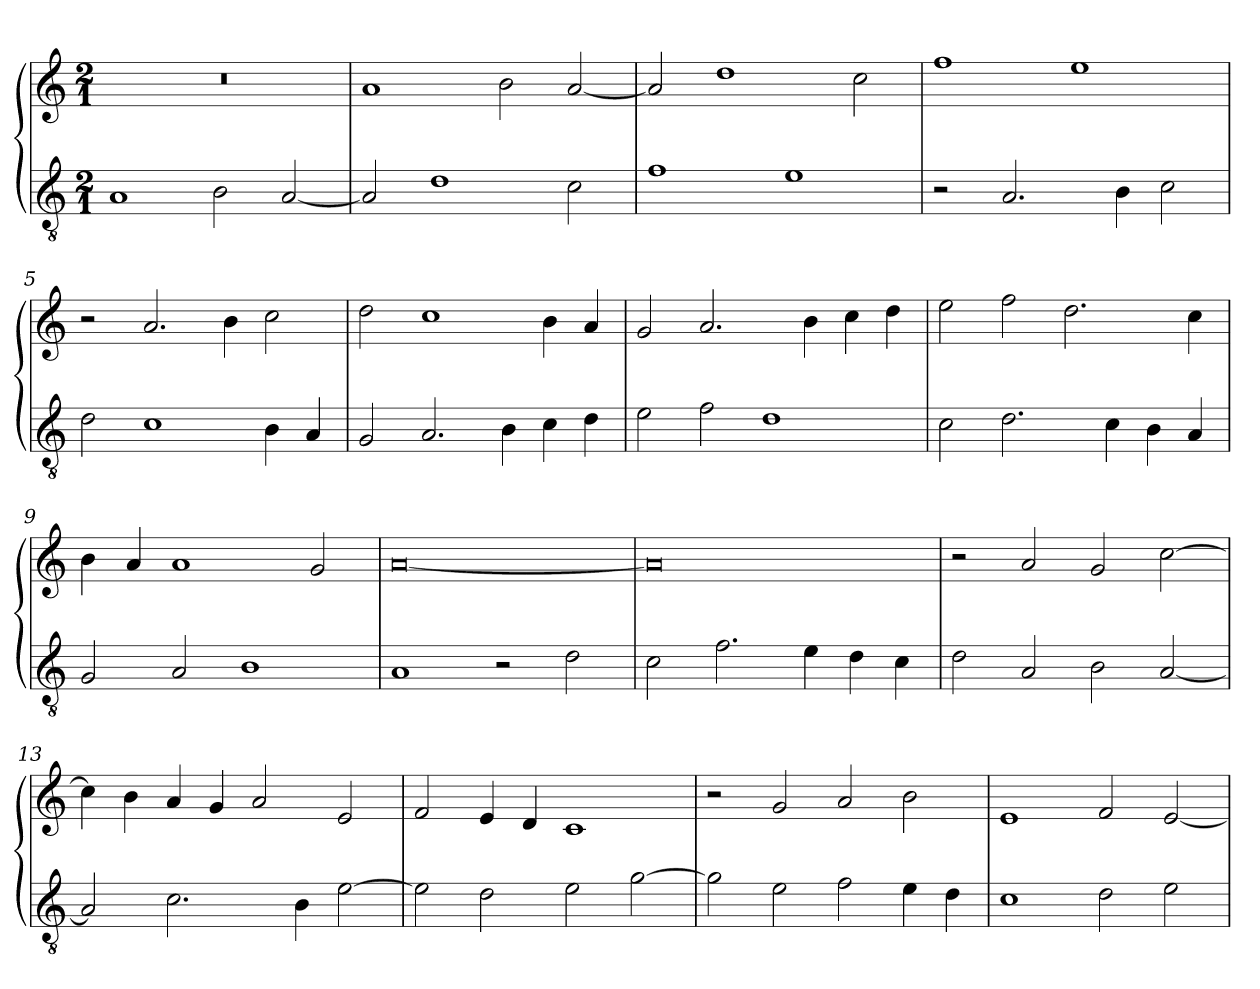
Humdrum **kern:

**kern	**kern
*part2	*part1
*staff2	*staff1
*clefGv2	*clefG2
*k[]	*k[]
*M2/1	*M2/1
=1	=1
1A	0r
2B	.
[2A	.
=2	=2
2A]	1a
1d	.
.	2b
2c	[2a
=3	=3
1f	2a]
.	1dd
1e	.
.	2cc
=4	=4
2r	1ff
2.A	.
.	1ee
4B	.
2c	.
=5	=5
2d	2r
1c	2.a
.	4b
4B	2cc
4A	.
=6	=6
2G	2dd
2.A	1cc
4B	.
4c	4b
4d	4a
=7	=7
2e	2g
2f	2.a
1d	.
.	4b
.	4cc
.	4dd
=8	=8
2c	2ee
2.d	2ff
.	2.dd
4c	.
4B	.
4A	4cc
=9	=9
2G	4b
.	4a
2A	1a
1B	.
.	2g
=10	=10
1A	[0a
2r	.
2d	.
=11	=11
2c	0a]
2.f	.
4e	.
4d	.
4c	.
=12	=12
2d	2r
2A	2a
2B	2g
[2A	[2cc
=13	=13
2A]	4cc]
.	4b
2.c	4a
.	4g
.	2a
4B	.
[2e	2e
=14	=14
2e]	2f
2d	4e
.	4d
2e	1c
[2g	.
=15	=15
2g]	2r
2e	2g
2f	2a
4e	2b
4d	.
=16	=16
1c	1e
2d	2f
2e	[2e
=	=
*-	*-
